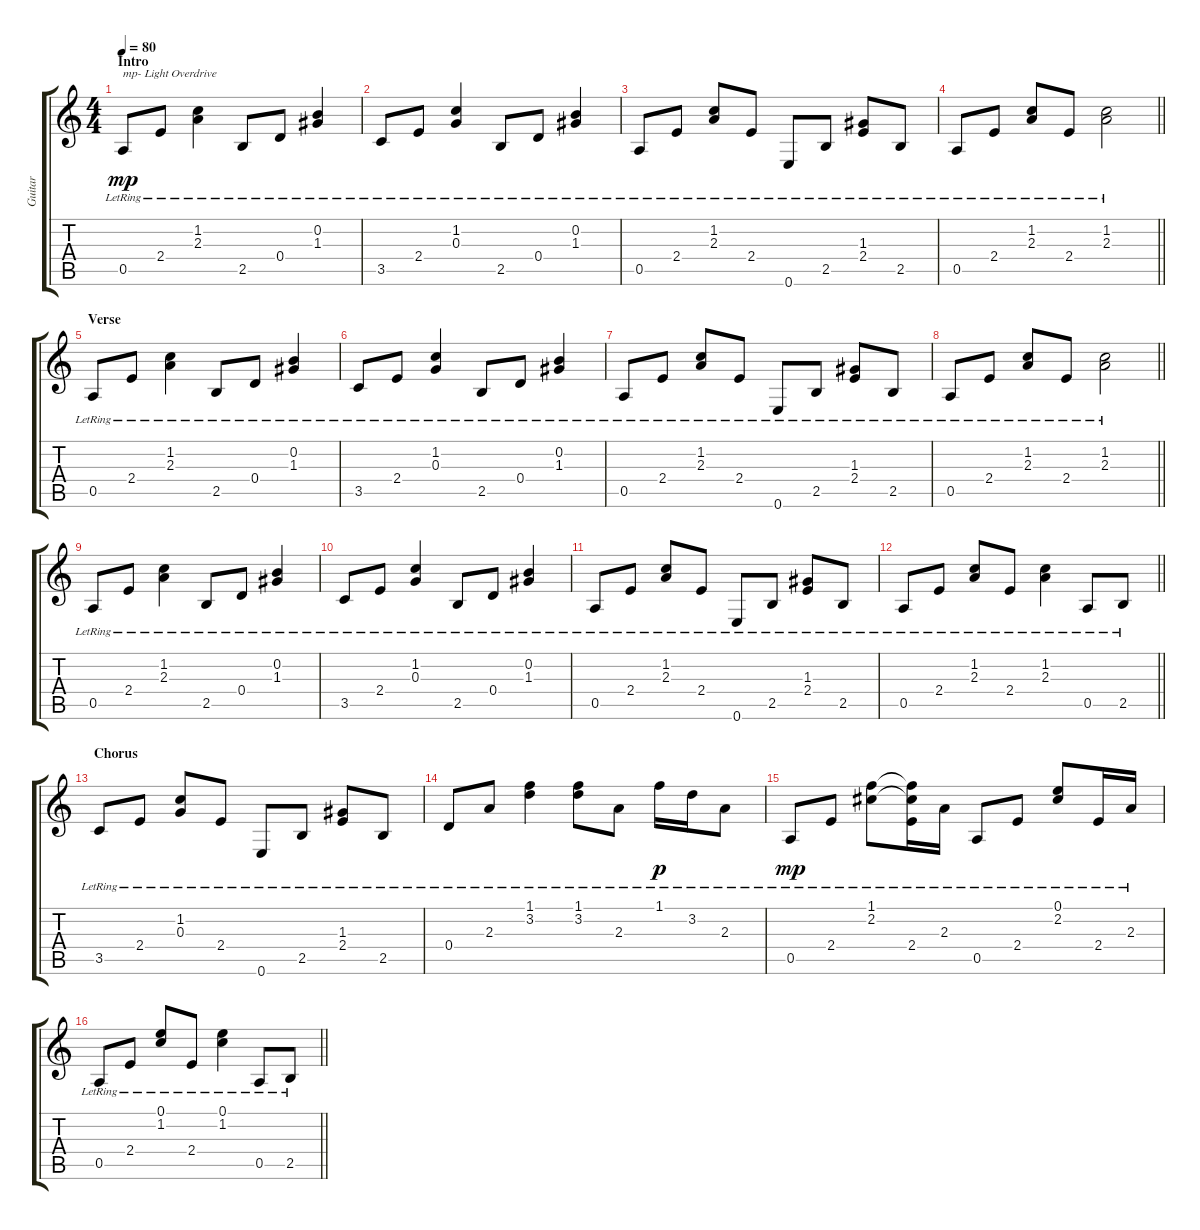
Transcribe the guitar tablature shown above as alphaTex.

\track ("Guitar" "Guitar") {instrument overdrivenguitar}
\staff {score tabs}
\tuning (E4 B3 G3 D3 A2 E2) {hide}
\ts (4 4)
\section ("" "Intro")
\tempo 80
\clef g2
\ks c
0.5{lr}.8{txt "mp- Light Overdrive " dy mp instrument electricguitarclean} 2.4{lr}.8 (1.2{lr} 2.3{lr}).4 2.5{lr}.8 0.4{lr}.8 (0.2{lr} 1.3{lr}).4 |
3.5{lr}.8 2.4{lr}.8 (1.2{lr} 0.3{lr}).4 2.5{lr}.8 0.4{lr}.8 (0.2{lr} 1.3{lr}).4 |
0.5{lr}.8 2.4{lr}.8 (1.2{lr} 2.3{lr}).8 2.4{lr}.8 0.6{lr}.8 2.5{lr}.8 (1.3{lr} 2.4{lr}).8 2.5{lr}.8 |
\barLineRight lightlight
0.5{lr}.8 2.4{lr}.8 (1.2{lr} 2.3{lr}).8 2.4{lr}.8 (1.2{lr} 2.3{lr}).2 |
\section ("" "Verse")
0.5{lr}.8 2.4{lr}.8 (1.2{lr} 2.3{lr}).4 2.5{lr}.8 0.4{lr}.8 (0.2{lr} 1.3{lr}).4 |
3.5{lr}.8 2.4{lr}.8 (1.2{lr} 0.3{lr}).4 2.5{lr}.8 0.4{lr}.8 (0.2{lr} 1.3{lr}).4 |
0.5{lr}.8 2.4{lr}.8 (1.2{lr} 2.3{lr}).8 2.4{lr}.8 0.6{lr}.8 2.5{lr}.8 (1.3{lr} 2.4{lr}).8 2.5{lr}.8 |
\barLineRight lightlight
0.5{lr}.8 2.4{lr}.8 (1.2{lr} 2.3{lr}).8 2.4{lr}.8 (1.2{lr} 2.3{lr}).2 |
\section ("" "")
0.5{lr}.8 2.4{lr}.8 (1.2{lr} 2.3{lr}).4 2.5{lr}.8 0.4{lr}.8 (0.2{lr} 1.3{lr}).4 |
3.5{lr}.8 2.4{lr}.8 (1.2{lr} 0.3{lr}).4 2.5{lr}.8 0.4{lr}.8 (0.2{lr} 1.3{lr}).4 |
0.5{lr}.8 2.4{lr}.8 (1.2{lr} 2.3{lr}).8 2.4{lr}.8 0.6{lr}.8 2.5{lr}.8 (1.3{lr} 2.4{lr}).8 2.5{lr}.8 |
\barLineRight lightlight
0.5{lr}.8 2.4{lr}.8 (1.2{lr} 2.3{lr}).8 2.4{lr}.8 (1.2{lr} 2.3{lr}).4 0.5{lr}.8 2.5{lr}.8 |
\section ("" "Chorus")
3.5{lr}.8 2.4{lr}.8 (1.2{lr} 0.3{lr}).8 2.4{lr}.8 0.6{lr}.8 2.5{lr}.8 (1.3{lr} 2.4{lr}).8 2.5{lr}.8 |
0.4{lr}.8 2.3{lr}.8 (1.1{lr} 3.2{lr}).4 (1.1{lr} 3.2{lr}).8 2.3{lr}.8 1.1{lr}.16{dy p} 3.2{lr}.16 2.3{lr}.8 |
0.5{lr}.8{dy mp} 2.4{lr}.8 (1.1{lr} 2.2{lr}).8 (1.1{t} 2.2{t} 2.4{lr}).16 2.3{lr}.16 0.5{lr}.8 2.4{lr}.8 (0.1{lr} 2.2{lr}).8 2.4{lr}.16 2.3{lr}.16 |
\barLineRight lightlight
0.5{lr}.8 2.4{lr}.8 (0.1{lr} 1.2{lr}).8 2.4{lr}.8 (0.1{lr} 1.2{lr}).4 0.5{lr}.8 2.5{lr}.8
